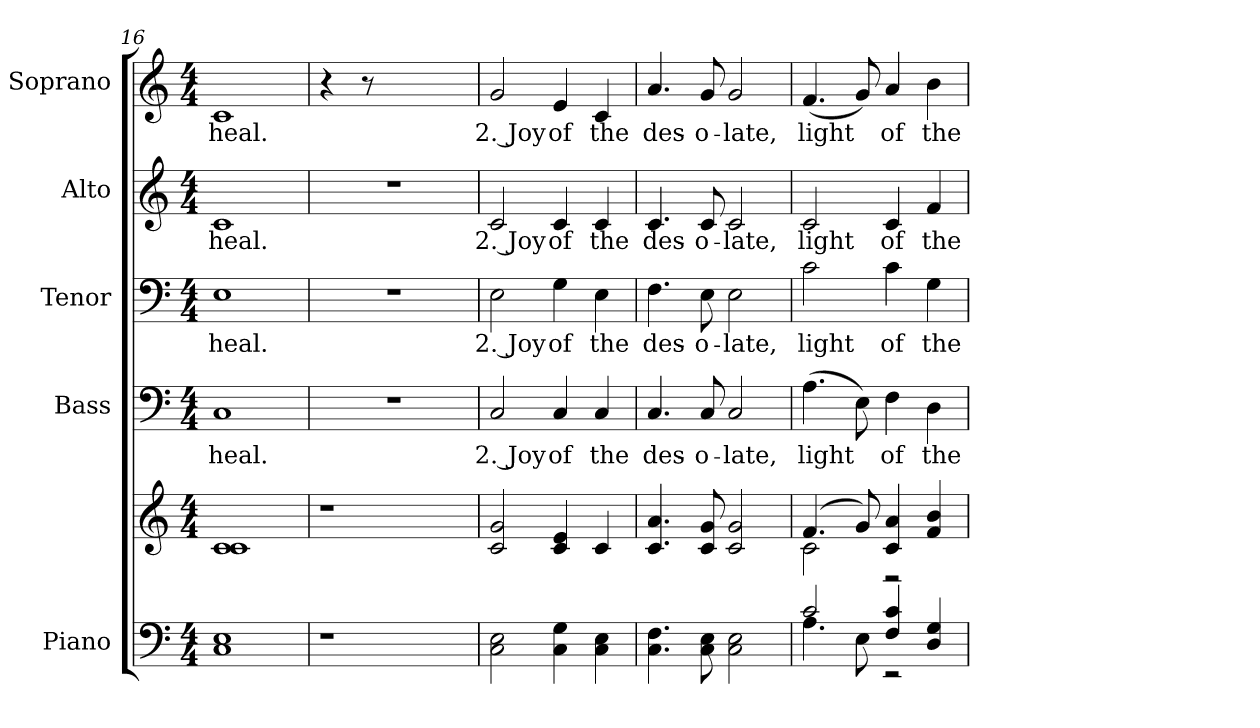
**kern	**kern	**kern	**text	**kern	**text	**kern	**text	**kern	**text
*part5	*part5	*part4	*part4	*part3	*part3	*part2	*part2	*part1	*part1
*staff6	*staff5	*staff4	*staff4	*staff3	*staff3	*staff2	*staff2	*staff1	*staff1
*I"Piano	*	*I"Bass	*	*I"Tenor	*	*I"Alto	*	*I"Soprano	*
*I'Pno.	*	*I'B.	*	*I'T.	*	*I'A.	*	*I'S.	*
!!LO:PB:g=z
*clefF4	*clefG2	*clefF4	*	*clefF4	*	*clefG2	*	*clefG2	*
*k[]	*k[]	*k[]	*	*k[]	*	*k[]	*	*k[]	*
*C:	*C:	*C:	*	*C:	*	*C:	*	*C:	*
*M4/4	*M4/4	*M4/4	*	*M4/4	*	*M4/4	*	*M4/4	*
=16	=16	=16	=16	=16	=16	=16	=16	=16	=16
!	!	!	!LO:LY:b:color=#000000	!	!	!	!	!	!
!	!	!	!	!	!LO:LY:b:color=#000000	!	!	!	!
!	!	!	!	!	!	!	!LO:LY:b:color=#000000	!	!
!	!	!	!	!	!	!	!	!	!LO:LY:b:color=#000000
1Ci 1Ei	1ci 1ci	1Ci	heal.	1Ei	heal.	1ci	heal.	1ci	heal.
!!LO:PB:g=z
=17	=17	=17	=17	=17	=17	=17	=17	=17	=17
!LO:N:vis=1	!LO:N:vis=1	!LO:N:vis=1	!	!LO:N:vis=1	!	!LO:N:vis=1	!	!	!
4.r	4.r	1r	.	1r	.	1r	.	4r	.
.	.	.	.	.	.	.	.	8r	.
2ryy	2ryy	.	.	.	.	.	.	2ryy	.
8ryy	8ryy	.	.	.	.	.	.	8ryy	.
=18	=18	=18	=18	=18	=18	=18	=18	=18	=18
!	!	!	!LO:LY:b:color=#000000	!	!	!	!	!	!
!	!	!	!	!	!LO:LY:b:color=#000000	!	!	!	!
!	!	!	!	!	!	!	!LO:LY:b:color=#000000	!	!
!	!	!	!	!	!	!	!	!	!LO:LY:b:color=#000000
2Ci\ 2Ei	2ci/ 2gi	2Ci/	2. Joy	2Ei\	2. Joy	2ci/	2. Joy	2gi/	2. Joy
!	!	!	!LO:LY:b:color=#000000	!	!	!	!	!	!
!	!	!	!	!	!LO:LY:b:color=#000000	!	!	!	!
!	!	!	!	!	!	!	!LO:LY:b:color=#000000	!	!
!	!	!	!	!	!	!	!	!	!LO:LY:b:color=#000000
4Ci\ 4Gi	4ci/ 4ei	4Ci/	of	4Gi\	of	4ci/	of	4ei/	of
!	!	!	!LO:LY:b:color=#000000	!	!	!	!	!	!
!	!	!	!	!	!LO:LY:b:color=#000000	!	!	!	!
!	!	!	!	!	!	!	!LO:LY:b:color=#000000	!	!
!	!	!	!	!	!	!	!	!	!LO:LY:b:color=#000000
4Ci\ 4Ei	4ci/	4Ci/	the	4Ei\	the	4ci/	the	4ci/	the
=19	=19	=19	=19	=19	=19	=19	=19	=19	=19
!	!	!	!LO:LY:b:color=#000000	!	!	!	!	!	!
!	!	!	!	!	!LO:LY:b:color=#000000	!	!	!	!
!	!	!	!	!	!	!	!LO:LY:b:color=#000000	!	!
!	!	!	!	!	!	!	!	!	!LO:LY:b:color=#000000
4.Ci\ 4.Fi	4.ci/ 4.ai	4.Ci/	des-	4.Fi\	des-	4.ci/	des-	4.ai/	des-
!	!	!	!LO:LY:b:color=#000000	!	!	!	!	!	!
!	!	!	!	!	!LO:LY:b:color=#000000	!	!	!	!
!	!	!	!	!	!	!	!LO:LY:b:color=#000000	!	!
!	!	!	!	!	!	!	!	!	!LO:LY:b:color=#000000
8Ci\ 8Ei	8ci/ 8gi	8Ci/	-o-	8Ei\	-o-	8ci/	-o-	8gi/	-o-
!	!	!	!LO:LY:b:color=#000000	!	!	!	!	!	!
!	!	!	!	!	!LO:LY:b:color=#000000	!	!	!	!
!	!	!	!	!	!	!	!LO:LY:b:color=#000000	!	!
!	!	!	!	!	!	!	!	!	!LO:LY:b:color=#000000
2Ci\ 2Ei	2ci/ 2gi	2Ci/	-late,	2Ei\	-late,	2ci/	-late,	2gi/	-late,
!!LO:PB:g=z
=20	=20	=20	=20	=20	=20	=20	=20	=20	=20
*^	*^	*	*	*	*	*	*	*	*
!	!	!	!	!	!LO:LY:b:color=#000000	!	!	!	!	!	!
!	!	!	!	!	!	!	!LO:LY:b:color=#000000	!	!	!	!
!	!	!	!	!	!	!	!	!	!LO:LY:b:color=#000000	!	!
!	!	!	!	!	!	!	!	!	!	!	!LO:LY:b:color=#000000
2ci/	4.Ai\	(4.fi/	2ci\	(4.Ai\	light	2ci\	light	2ci/	light	(4.fi/	light
.	8Ei\	8gi/)	.	8Ei\)	.	.	.	.	.	8gi/)	.
!	!	!	!	!	!LO:LY:b:color=#000000	!	!	!	!	!	!
!	!	!	!	!	!	!	!LO:LY:b:color=#000000	!	!	!	!
!	!	!	!	!	!	!	!	!	!LO:LY:b:color=#000000	!	!
!	!	!	!	!	!	!	!	!	!	!	!LO:LY:b:color=#000000
4Fi/ 4ci	2r	4ci/ 4ai	2r	4Fi\	of	4ci\	of	4ci/	of	4ai/	of
!	!	!	!	!	!LO:LY:b:color=#000000	!	!	!	!	!	!
!	!	!	!	!	!	!	!LO:LY:b:color=#000000	!	!	!	!
!	!	!	!	!	!	!	!	!	!LO:LY:b:color=#000000	!	!
!	!	!	!	!	!	!	!	!	!	!	!LO:LY:b:color=#000000
4Di/ 4Gi	.	4fi/ 4bi	.	4Di\	the	4Gi\	the	4fi/	the	4bi\	the
*v	*v	*	*	*	*	*	*	*	*	*	*
*	*v	*v	*	*	*	*	*	*	*	*
=	=	=	=	=	=	=	=	=	=
*-	*-	*-	*-	*-	*-	*-	*-	*-	*-
